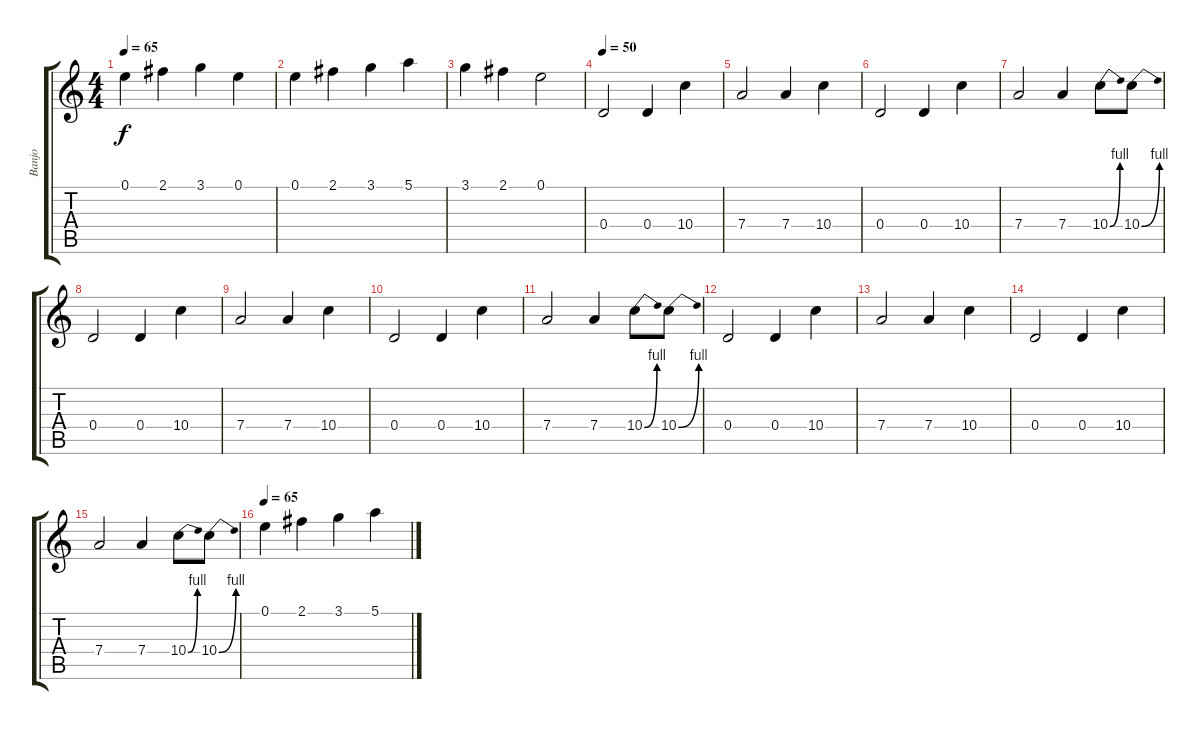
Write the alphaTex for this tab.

\track ("Banjo" "Banjo") {instrument banjo}
\staff {score tabs}
\tuning (E4 B3 G3 D3 A2 E2) {hide}
\displaytranspose 12
\ts (4 4)
\tempo 65
\clef g2
\ks c
0.1.4{dy f} 2.1.4 3.1.4 0.1.4 |
0.1.4 2.1.4 3.1.4 5.1.4 |
3.1.4 2.1.4 0.1.2 |
\tempo 50
0.4.2 0.4.4 10.4.4 |
7.4.2 7.4.4 10.4.4 |
0.4.2 0.4.4 10.4.4 |
7.4.2 7.4.4 10.4{be (bend 0 0 60 4)}.8 10.4{be (bend 0 0 60 4)}.8 |
0.4.2 0.4.4 10.4.4 |
7.4.2 7.4.4 10.4.4 |
0.4.2 0.4.4 10.4.4 |
7.4.2 7.4.4 10.4{be (bend 0 0 60 4)}.8 10.4{be (bend 0 0 60 4)}.8 |
0.4.2 0.4.4 10.4.4 |
7.4.2 7.4.4 10.4.4 |
0.4.2 0.4.4 10.4.4 |
7.4.2 7.4.4 10.4{be (bend 0 0 60 4)}.8 10.4{be (bend 0 0 60 4)}.8 |
\tempo 65
0.1.4 2.1.4 3.1.4 5.1.4
